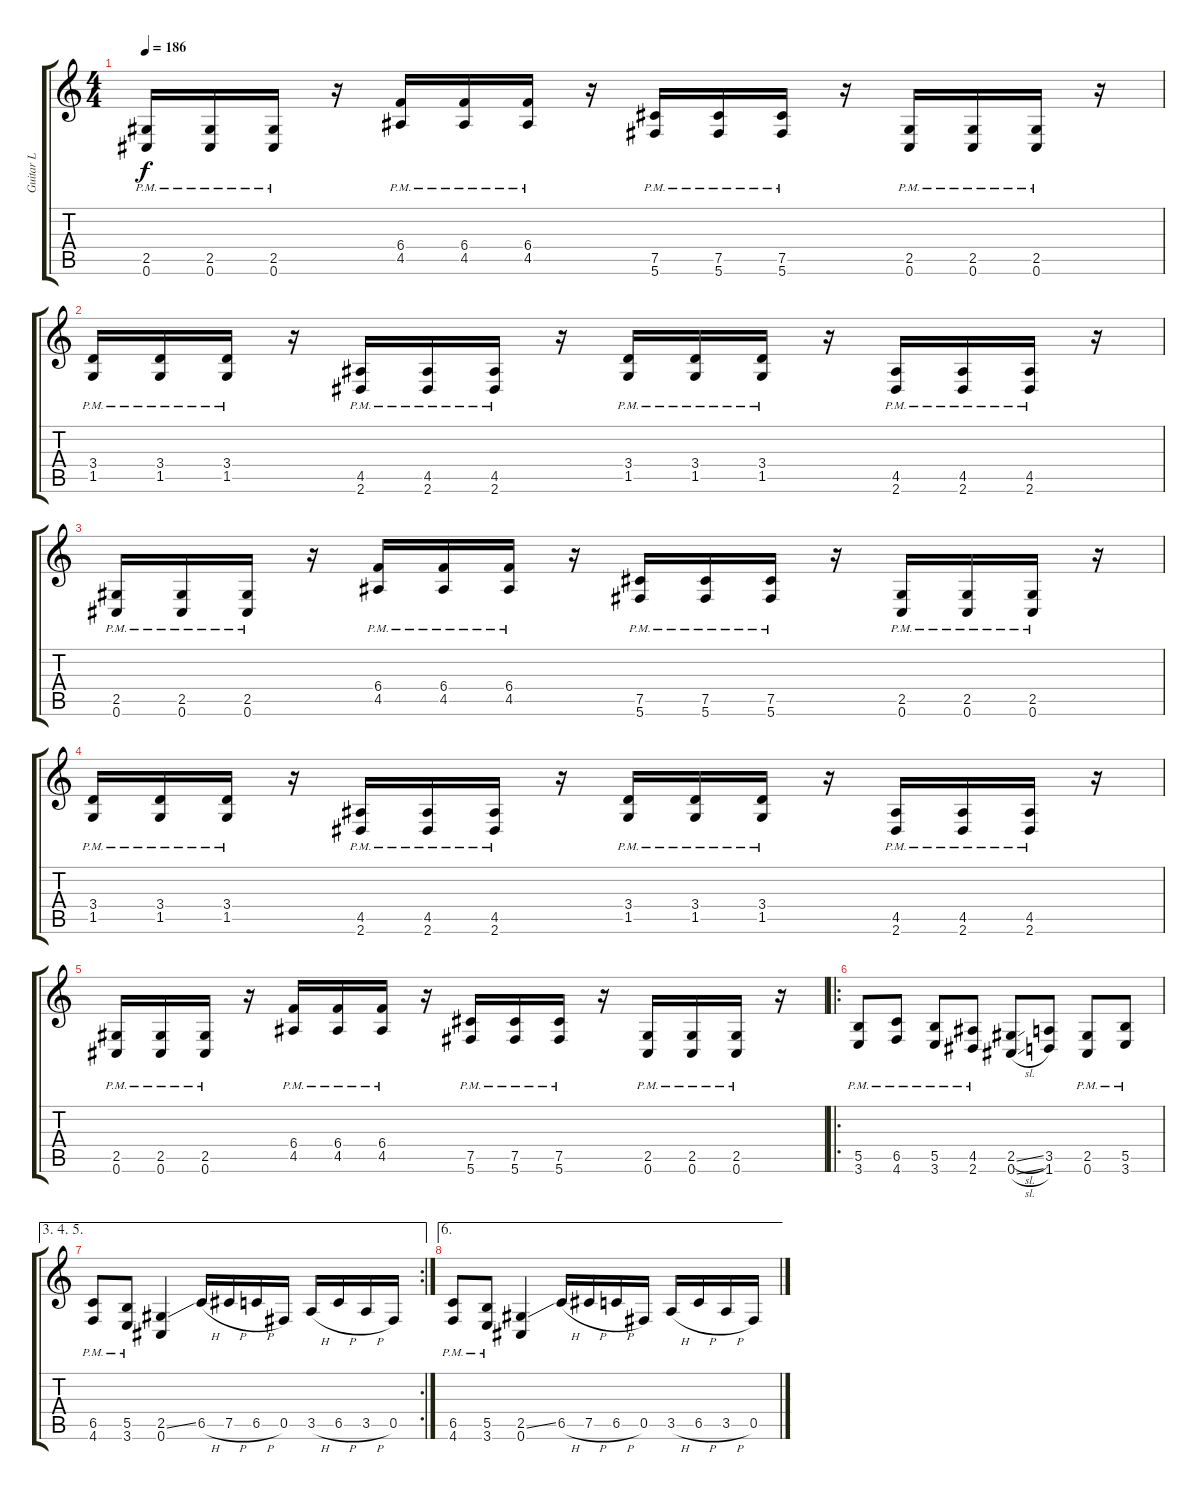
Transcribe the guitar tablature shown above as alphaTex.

\track ("Guitar L" "Guitar L") {instrument distortionguitar}
\staff {score tabs}
\tuning (Db4 Ab3 E3 B2 Gb2 Db2) {hide}
\ts (4 4)
\tempo 186
\clef g2
\ks c
(2.5{pm} 0.6{pm}).16{dy f} (2.5{pm} 0.6{pm}).16 (2.5{pm} 0.6{pm}).16 r.16 (6.4{pm} 4.5{pm}).16 (6.4{pm} 4.5{pm}).16 (6.4{pm} 4.5{pm}).16 r.16 (7.5{pm} 5.6).16 (7.5{pm} 5.6).16 (7.5{pm} 5.6{pm}).16 r.16 (2.5{pm} 0.6{pm}).16 (2.5{pm} 0.6{pm}).16 (2.5{pm} 0.6{pm}).16 r.16 |
(3.4{pm} 1.5{pm}).16 (3.4{pm} 1.5{pm}).16 (3.4{pm} 1.5).16 r.16 (4.5{pm} 2.6{pm}).16 (4.5{pm} 2.6{pm}).16 (4.5{pm} 2.6{pm}).16 r.16 (3.4{pm} 1.5{pm}).16 (3.4{pm} 1.5{pm}).16 (3.4{pm} 1.5{pm}).16 r.16 (4.5{pm} 2.6{pm}).16 (4.5{pm} 2.6{pm}).16 (4.5{pm} 2.6{pm}).16 r.16 |
(2.5{pm} 0.6{pm}).16 (2.5{pm} 0.6{pm}).16 (2.5{pm} 0.6{pm}).16 r.16 (6.4{pm} 4.5{pm}).16 (6.4{pm} 4.5{pm}).16 (6.4{pm} 4.5{pm}).16 r.16 (7.5{pm} 5.6).16 (7.5{pm} 5.6).16 (7.5{pm} 5.6{pm}).16 r.16 (2.5{pm} 0.6{pm}).16 (2.5{pm} 0.6{pm}).16 (2.5{pm} 0.6{pm}).16 r.16 |
(3.4{pm} 1.5{pm}).16 (3.4{pm} 1.5{pm}).16 (3.4{pm} 1.5).16 r.16 (4.5{pm} 2.6{pm}).16 (4.5{pm} 2.6{pm}).16 (4.5{pm} 2.6{pm}).16 r.16 (3.4{pm} 1.5{pm}).16 (3.4{pm} 1.5{pm}).16 (3.4{pm} 1.5{pm}).16 r.16 (4.5{pm} 2.6{pm}).16 (4.5{pm} 2.6{pm}).16 (4.5{pm} 2.6{pm}).16 r.16 |
(2.5{pm} 0.6{pm}).16 (2.5{pm} 0.6{pm}).16 (2.5{pm} 0.6{pm}).16 r.16 (6.4{pm} 4.5{pm}).16 (6.4{pm} 4.5{pm}).16 (6.4{pm} 4.5{pm}).16 r.16 (7.5{pm} 5.6).16 (7.5{pm} 5.6).16 (7.5{pm} 5.6{pm}).16 r.16 (2.5{pm} 0.6{pm}).16 (2.5{pm} 0.6{pm}).16 (2.5{pm} 0.6{pm}).16 r.16 |
\ro
(5.5{pm} 3.6{pm}).8 (6.5{pm} 4.6{pm}).8 (5.5{pm} 3.6{pm}).8 (4.5{pm} 2.6{pm}).8 (2.5{sl} 0.6{sl}).8 (3.5 1.6).8 (2.5{pm} 0.6{pm}).8 (5.5{pm} 3.6{pm}).8 |
\ae (3 4 5)
\rc 2
(6.5{pm} 4.6{pm}).8 (5.5{pm} 3.6{pm}).8 (2.5{ss} 0.6).4 6.5{h}.16 7.5{h}.16 6.5{h}.16 0.5.16 3.5{h}.16 6.5{h}.16 3.5{h}.16 0.5.16 |
\ae 6
(6.5{pm} 4.6{pm}).8 (5.5{pm} 3.6{pm}).8 (2.5{ss} 0.6).4 6.5{h}.16 7.5{h}.16 6.5{h}.16 0.5.16 3.5{h}.16 6.5{h}.16 3.5{h}.16 0.5.16
